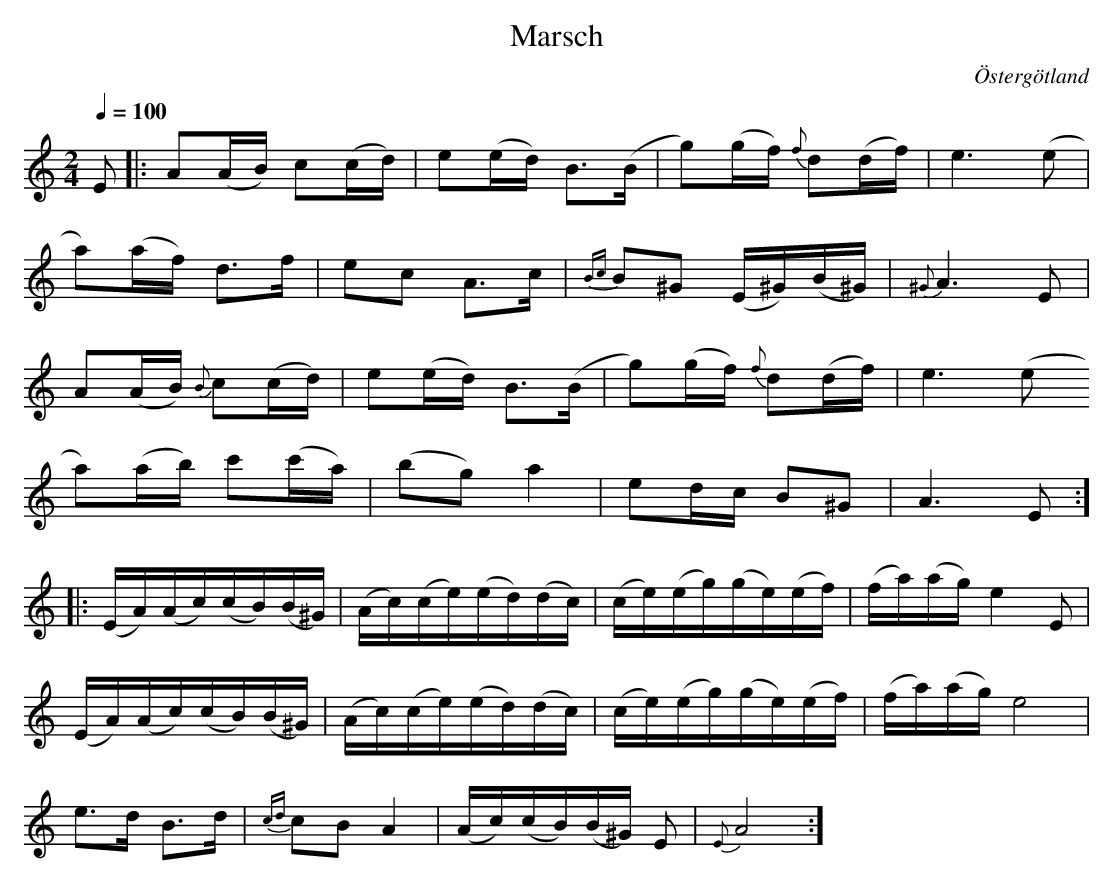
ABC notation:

X:1
T:Marsch
O:Östergötland
Q:1/4=100
M: 2/4
L: 1/16
K: Am
E2 |: A2(AB) c2(cd) | e2(ed) B3(B | g2)(gf){f} d2(df) | e6 (e2 |
a2)(af) d3f | e2c2 A3c |{Bc} B2^G2 (E^G)(B^G)|{^G} A6 E2 |
A2(AB){B} c2(cd) | e2(ed) B3(B | g2)(gf){f} d2(df) | e6 (e2
a2)(ab) c'2(c'a) | (b2g2) a4 | e2dc B2^G2| A6 E2:]
|:(EA)(Ac)(cB)(B^G)|(Ac)(ce)(ed)(dc)|(ce)(eg)(ge)(ef)|(fa)(ag)e4E2|
(EA)(Ac)(cB)(B^G)|(Ac)(ce)(ed)(dc)|(ce)(eg)(ge)(ef)|(fa)(ag)e8|
e3d B3d |{cd} c2B2A4 | (Ac)(cB)(B^G) E2|{E} A8 :]
